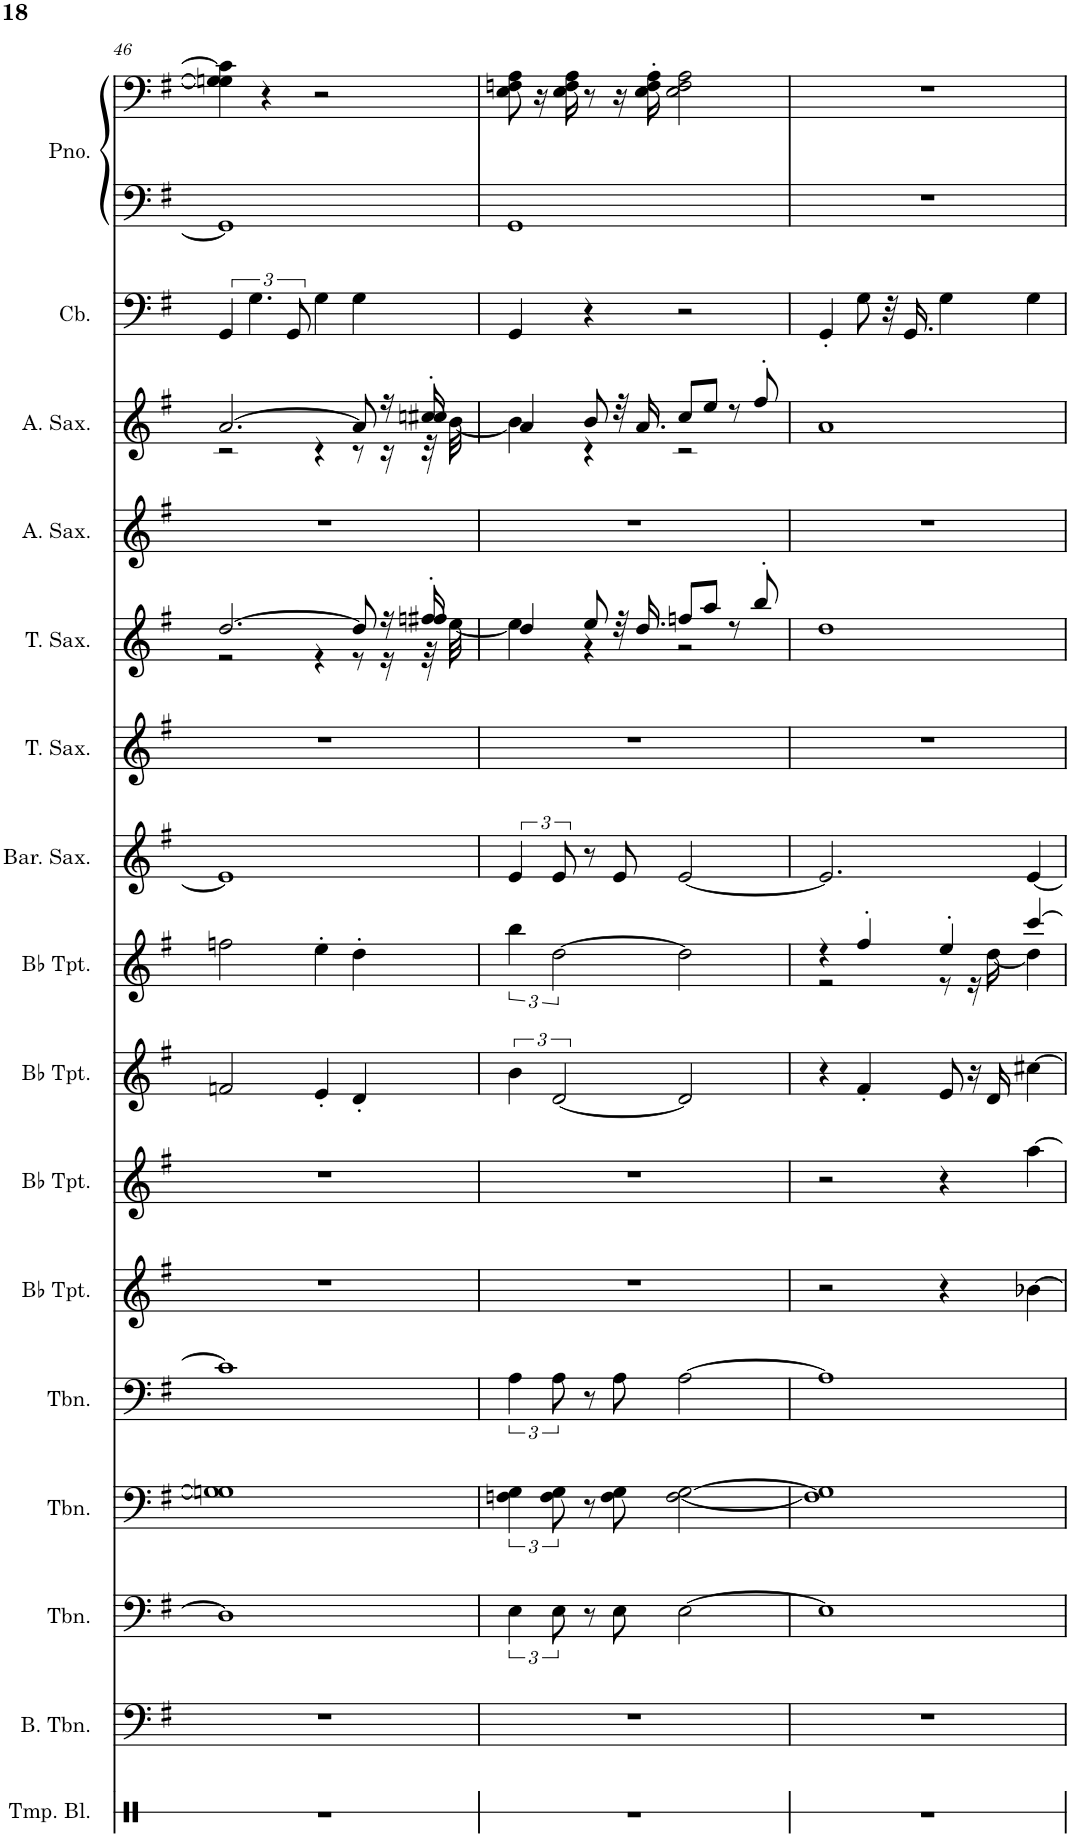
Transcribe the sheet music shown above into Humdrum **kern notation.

**kern	**kern	**kern	**kern	**kern	**kern	**kern	**kern	**kern	**kern	**kern	**kern	**kern	**kern	**kern	**kern	**kern
*part16	*part15	*part14	*part13	*part12	*part11	*part10	*part9	*part8	*part7	*part6	*part5	*part4	*part3	*part2	*part1	*part1
*staff17	*staff16	*staff15	*staff14	*staff13	*staff12	*staff11	*staff10	*staff9	*staff8	*staff7	*staff6	*staff5	*staff4	*staff3	*staff2	*staff1
*I"Temple Blocks	*I"Bass Trombone	*I"Trombone	*I"Trombone	*I"Trombone	*I"Bb Trumpet	*I"Bb Trumpet	*I"Bb Trumpet	*I"Bb Trumpet	*I"Baritone Saxophone	*I"Tenor Saxophone	*I"Tenor Saxophone	*I"Alto Saxophone	*I"Alto Saxophone	*I"Contrabass	*I"Piano	*
*I'Tmp. Bl.	*I'B. Tbn.	*I'Tbn.	*I'Tbn.	*I'Tbn.	*I'Bb Tpt.	*I'Bb Tpt.	*I'Bb Tpt.	*I'Bb Tpt.	*I'Bar. Sax.	*I'T. Sax.	*I'T. Sax.	*I'A. Sax.	*I'A. Sax.	*I'Cb.	*I'Pno.	*
!!LO:PB:g=z
*clefX	*clefF4	*clefF4	*clefF4	*clefF4	*clefG2	*clefG2	*clefG2	*clefG2	*clefG2	*clefG2	*clefG2	*clefG2	*clefG2	*clefF4	*clefF4	*clefG2
*	*	*	*	*	*Trd1c2	*Trd1c2	*Trd1c2	*Trd1c2	*Trd12c21	*Trd8c14	*Trd8c14	*Trd5c9	*Trd5c9	*Trd7c12	*	*
*k[]	*k[f#]	*k[f#]	*k[f#]	*k[f#]	*k[f#]	*k[f#]	*k[f#]	*k[f#]	*k[f#]	*k[f#]	*k[f#]	*k[f#]	*k[f#]	*k[f#]	*k[f#]	*k[f#]
*M4/4	*M4/4	*M4/4	*M4/4	*M4/4	*M4/4	*M4/4	*M4/4	*M4/4	*M4/4	*M4/4	*M4/4	*M4/4	*M4/4	*M4/4	*M4/4	*M4/4
=46	=46	=46	=46	=46	=46	=46	=46	=46	=46	=46	=46	=46	=46	=46	=46	=46
*	*	*	*	*	*	*	*	*	*	*	*^	*	*^	*	*	*
1r	1r	1D#]	1Gn] 1G#]	1c]	1r	1r	2fn/	2ffn\	1e]	1r	[2.dd/	2r	1r	[2.a/	2r	6GG/	1GG]	4Gn\] 4G#\] 4c\]
.	.	.	.	.	.	.	.	.	.	.	.	.	.	.	.	6.G\	.	.
.	.	.	.	.	.	.	.	.	.	.	.	.	.	.	.	.	.	4r
.	.	.	.	.	.	.	.	.	.	.	.	.	.	.	.	12GG/	.	.
.	.	.	.	.	.	.	4e'/	4ee'\	.	.	.	4r	.	.	4r	4G\	.	2r
.	.	.	.	.	.	.	4d'/	4dd'\	.	.	8dd/]	8r	.	8a/]	8r	4G\	.	.
.	.	.	.	.	.	.	.	.	.	.	16r	16r	.	16r	16r	.	.	.
.	.	.	.	.	.	.	.	.	.	.	16ffn/' 16ff#X/'	32r	.	16ccn/' 16cc#X/'	32r	.	.	.
.	.	.	.	.	.	.	.	.	.	.	.	[32ee\	.	.	[32b\	.	.	.
=47	=47	=47	=47	=47	=47	=47	=47	=47	=47	=47	=47	=47	=47	=47	=47	=47	=47	=47
1r	1r	6E\	6Fn\ 6G\	6A\	1r	1r	6b\	6bb\	6e/	1r	4dd/	4ee\]	1r	4a/	4b\]	4GG/	1GG	8E\ 8Fn\ 8A\
.	.	.	.	.	.	.	.	.	.	.	.	.	.	.	.	.	.	16r
.	.	12E\	12F\ 12G\	12A\	.	.	[3d/	[3dd\	12e/	.	.	.	.	.	.	.	.	.
.	.	.	.	.	.	.	.	.	.	.	.	.	.	.	.	.	.	16E\ 16F\ 16A\
.	.	8r	8r	8r	.	.	.	.	8r	.	8ee/	4r	.	8b/	4r	4r	.	8r
.	.	8E\	8F\ 8G\	8A\	.	.	.	.	8e/	.	32r	.	.	32r	.	.	.	16r
.	.	.	.	.	.	.	.	.	.	.	16.dd/	.	.	16.a/	.	.	.	.
.	.	.	.	.	.	.	.	.	.	.	.	.	.	.	.	.	.	16E\' 16F\' 16A\'
.	.	[2E\	[2F\ [2G\	[2A\	.	.	2d/]	2dd\]	[2e/	.	8ffn/L	2r	.	8cc/L	2r	2r	.	2E\ 2F\ 2A\
.	.	.	.	.	.	.	.	.	.	.	8aa/J	.	.	8ee/J	.	.	.	.
.	.	.	.	.	.	.	.	.	.	.	8r	.	.	8r	.	.	.	.
.	.	.	.	.	.	.	.	.	.	.	8bb'/	.	.	8ff#'/	.	.	.	.
*	*	*	*	*	*	*	*	*	*	*	*v	*v	*	*v	*v	*	*	*
=48	=48	=48	=48	=48	=48	=48	=48	=48	=48	=48	=48	=48	=48	=48	=48	=48
*	*	*	*	*	*	*	*	*^	*	*	*	*	*	*	*	*
1r	1r	1E]	1F] 1G]	1A]	2r	2r	4r	4r	2r	2.e/]	1r	1dd	1r	1a	4GG'/	1r	1r
.	.	.	.	.	.	.	4f#'/	4ff#'/	.	.	.	.	.	.	8G\	.	.
.	.	.	.	.	.	.	.	.	.	.	.	.	.	.	32r	.	.
.	.	.	.	.	.	.	.	.	.	.	.	.	.	.	16.GG/	.	.
.	.	.	.	.	4r	4r	8e/	4ee'/	8r	.	.	.	.	.	4G\	.	.
.	.	.	.	.	.	.	16r	.	16r	.	.	.	.	.	.	.	.
.	.	.	.	.	.	.	16d/	.	[16dd\	.	.	.	.	.	.	.	.
.	.	.	.	.	[4b-X\	[4aa\	[4cc#X\	[4ccc/	4dd\]	[4e/	.	.	.	.	4G\	.	.
*	*	*	*	*	*	*	*	*v	*v	*	*	*	*	*	*	*	*
=	=	=	=	=	=	=	=	=	=	=	=	=	=	=	=	=
*-	*-	*-	*-	*-	*-	*-	*-	*-	*-	*-	*-	*-	*-	*-	*-	*-
